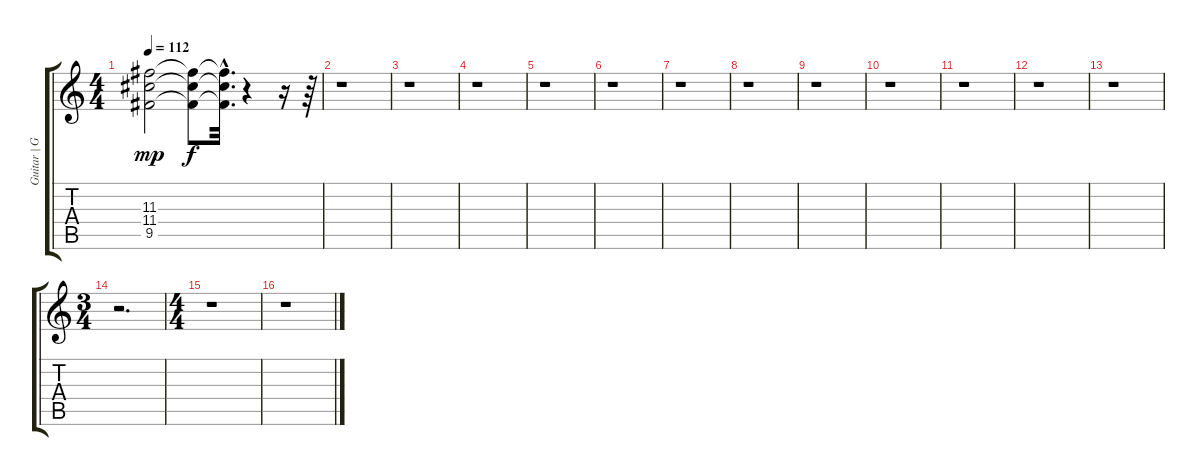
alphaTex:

\track ("Guitar | Guns n' Roses" "Guitar | G") {instrument overdrivenguitar}
\staff {score tabs}
\tuning (E4 B3 G3 D3 A2 E2) {hide}
\ts (4 4)
\tempo 112
\clef g2
\ks c
(11.3 11.4 9.5).2{dy mp} (11.3{t} 11.4{t} 9.5{t}).8{dy f} (11.3{hac t} 11.4{hac t} 9.5{hac t}).32{d} r.4 r.16 r.64 |
r.1 |
r.1 |
r.1 |
r.1 |
r.1 |
r.1 |
r.1 |
r.1 |
r.1 |
r.1 |
r.1 |
r.1 |
\ts (3 4)
r.2{d} |
\ts (4 4)
r.1 |
r.1
